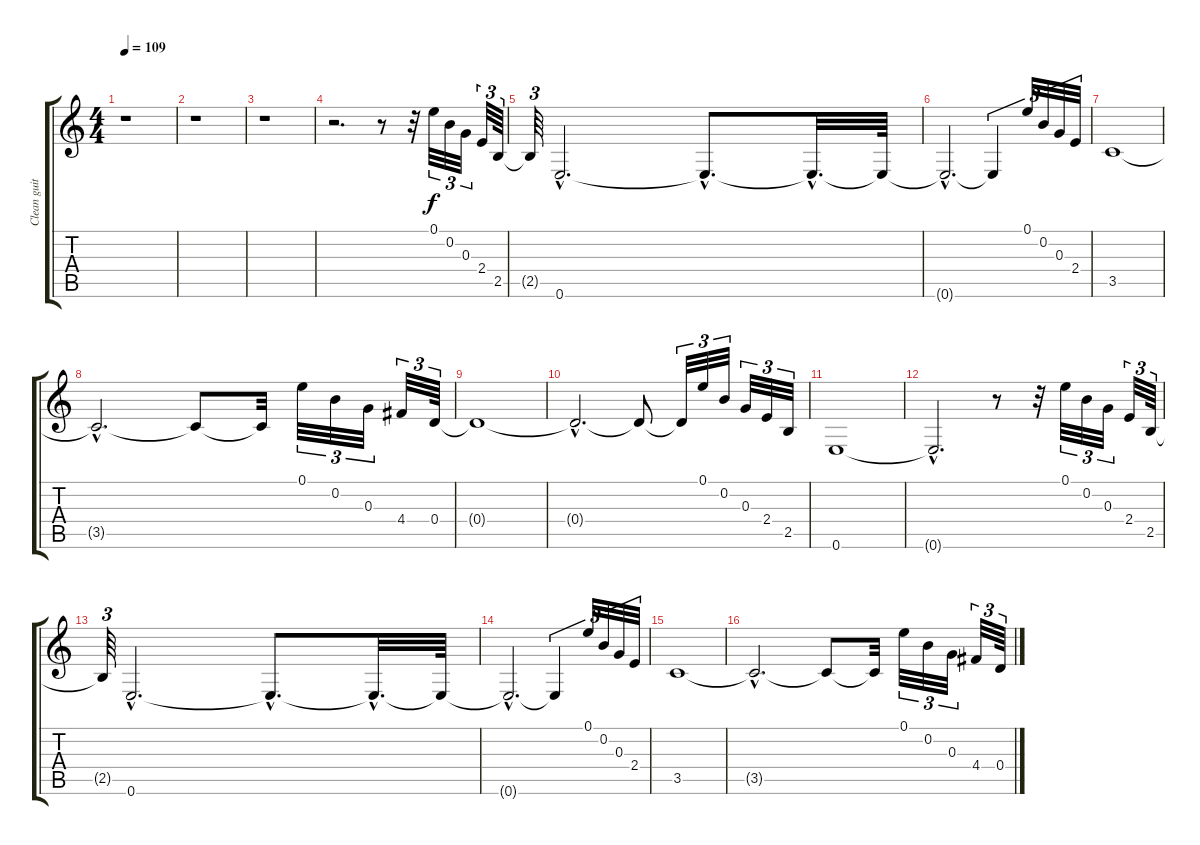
\track ("Clean guitar 2" "Clean guit") {instrument electricguitarclean}
\staff {score tabs}
\tuning (E4 B3 G3 D3 A2 E2) {hide}
\ts (4 4)
\tempo 109
\clef g2
\ks c
r.1{dy f} |
r.1 |
r.1 |
r.2{d} r.8 r.32 0.1.32{tu (3 2)} 0.2.32{tu (3 2)} 0.3.32{tu (3 2)} 2.4.32{tu (3 2)} 2.5.64{tu (3 2)} |
2.5{t}.64{tu (3 2)} 0.6{hac}.2{d} 0.6{hac t}.8{d} 0.6{hac t}.32{d} 0.6{t}.64 |
0.6{hac t}.2{d} 0.6{t}.4{tu (3 2)} 0.1.32{tu (3 2)} 0.2.32{tu (3 2)} 0.3.32{tu (3 2)} 2.4.32{tu (3 2)} |
3.5.1 |
3.5{hac t}.2{d} 3.5{t}.8 3.5{t}.32 0.1.32{tu (3 2)} 0.2.32{tu (3 2)} 0.3.32{tu (3 2)} 4.4.32{tu (3 2)} 0.4.64{tu (3 2)} |
0.4{t}.1 |
0.4{hac t}.2{d} 0.4{t}.8 0.4{t}.32{tu (3 2)} 0.1.32{tu (3 2)} 0.2.32{tu (3 2)} 0.3.32{tu (3 2)} 2.4.32{tu (3 2)} 2.5.32{tu (3 2)} |
0.6.1 |
0.6{hac t}.2{d} r.8 r.32 0.1.32{tu (3 2)} 0.2.32{tu (3 2)} 0.3.32{tu (3 2)} 2.4.32{tu (3 2)} 2.5.64{tu (3 2)} |
2.5{t}.64{tu (3 2)} 0.6{hac}.2{d} 0.6{hac t}.8{d} 0.6{hac t}.32{d} 0.6{t}.64 |
0.6{hac t}.2{d} 0.6{t}.4{tu (3 2)} 0.1.32{tu (3 2)} 0.2.32{tu (3 2)} 0.3.32{tu (3 2)} 2.4.32{tu (3 2)} |
3.5.1 |
3.5{hac t}.2{d} 3.5{t}.8 3.5{t}.32 0.1.32{tu (3 2)} 0.2.32{tu (3 2)} 0.3.32{tu (3 2)} 4.4.32{tu (3 2)} 0.4.64{tu (3 2)}
